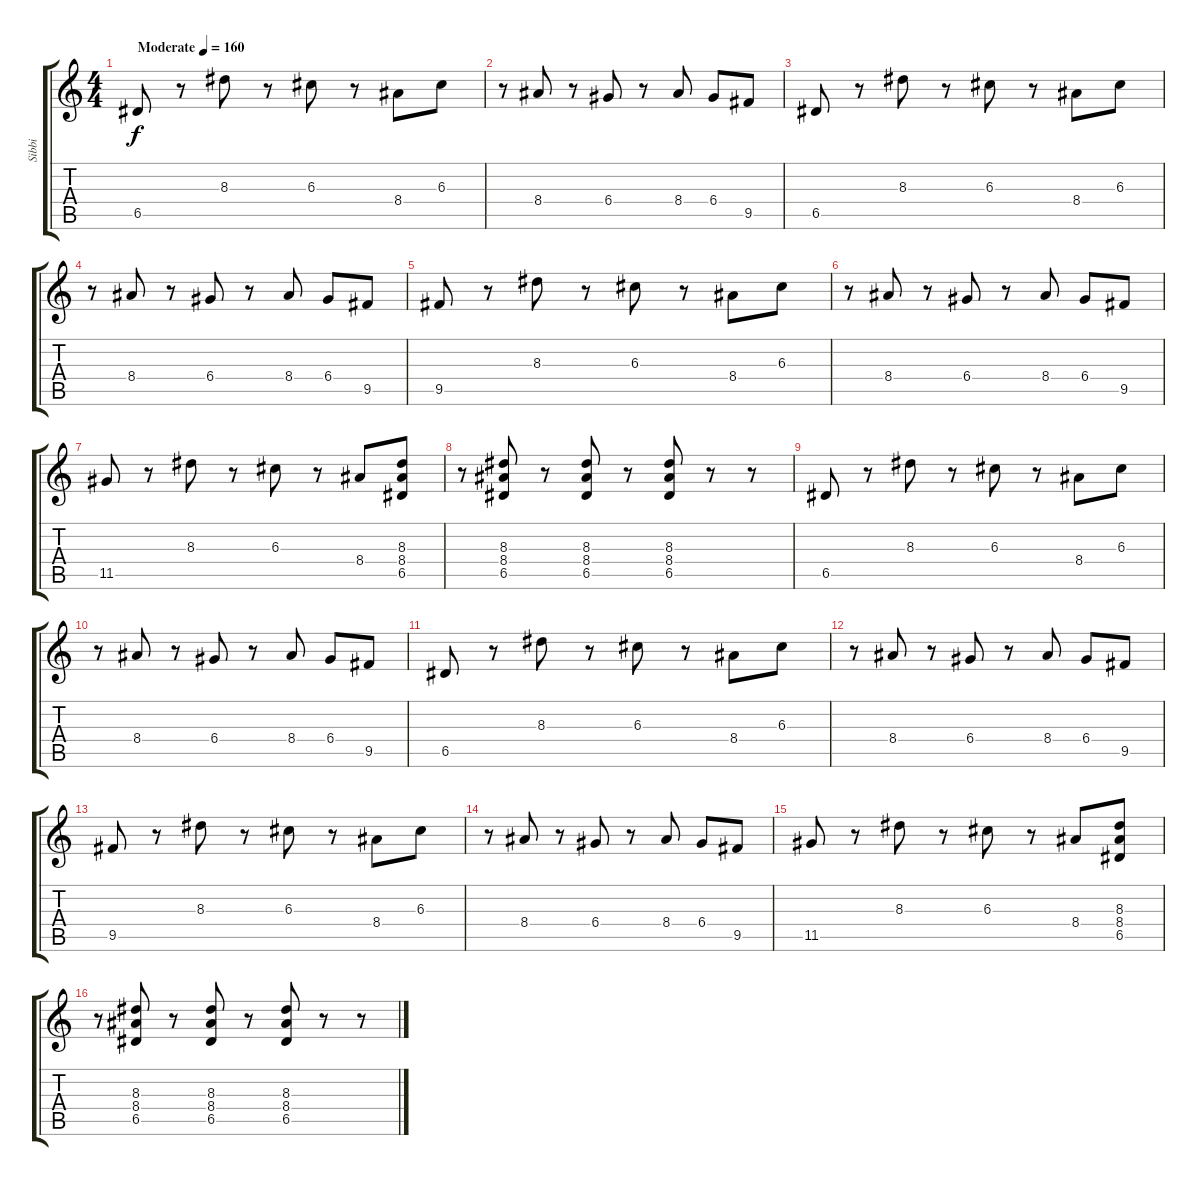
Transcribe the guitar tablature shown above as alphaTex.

\track ("Sibbi" "Sibbi") {instrument distortionguitar}
\staff {score tabs}
\tuning (E4 B3 G3 D3 A2 E2) {hide}
\ts (4 4)
\tempo (160 "Moderate")
\clef g2
\ks c
6.5.8{dy f instrument distortionguitar} r.8 8.3.8 r.8 6.3.8 r.8 8.4.8 6.3.8 |
r.8 8.4.8 r.8 6.4.8 r.8 8.4.8 6.4.8 9.5.8 |
6.5.8 r.8 8.3.8 r.8 6.3.8 r.8 8.4.8 6.3.8 |
r.8 8.4.8 r.8 6.4.8 r.8 8.4.8 6.4.8 9.5.8 |
9.5.8 r.8 8.3.8 r.8 6.3.8 r.8 8.4.8 6.3.8 |
r.8 8.4.8 r.8 6.4.8 r.8 8.4.8 6.4.8 9.5.8 |
11.5.8 r.8 8.3.8 r.8 6.3.8 r.8 8.4.8 (8.3 8.4 6.5).8 |
r.8 (8.3 8.4 6.5).8 r.8 (8.3 8.4 6.5).8 r.8 (8.3 8.4 6.5).8 r.8 r.8 |
6.5.8 r.8 8.3.8 r.8 6.3.8 r.8 8.4.8 6.3.8 |
r.8 8.4.8 r.8 6.4.8 r.8 8.4.8 6.4.8 9.5.8 |
6.5.8 r.8 8.3.8 r.8 6.3.8 r.8 8.4.8 6.3.8 |
r.8 8.4.8 r.8 6.4.8 r.8 8.4.8 6.4.8 9.5.8 |
9.5.8 r.8 8.3.8 r.8 6.3.8 r.8 8.4.8 6.3.8 |
r.8 8.4.8 r.8 6.4.8 r.8 8.4.8 6.4.8 9.5.8 |
11.5.8 r.8 8.3.8 r.8 6.3.8 r.8 8.4.8 (8.3 8.4 6.5).8 |
r.8 (8.3 8.4 6.5).8 r.8 (8.3 8.4 6.5).8 r.8 (8.3 8.4 6.5).8 r.8 r.8
